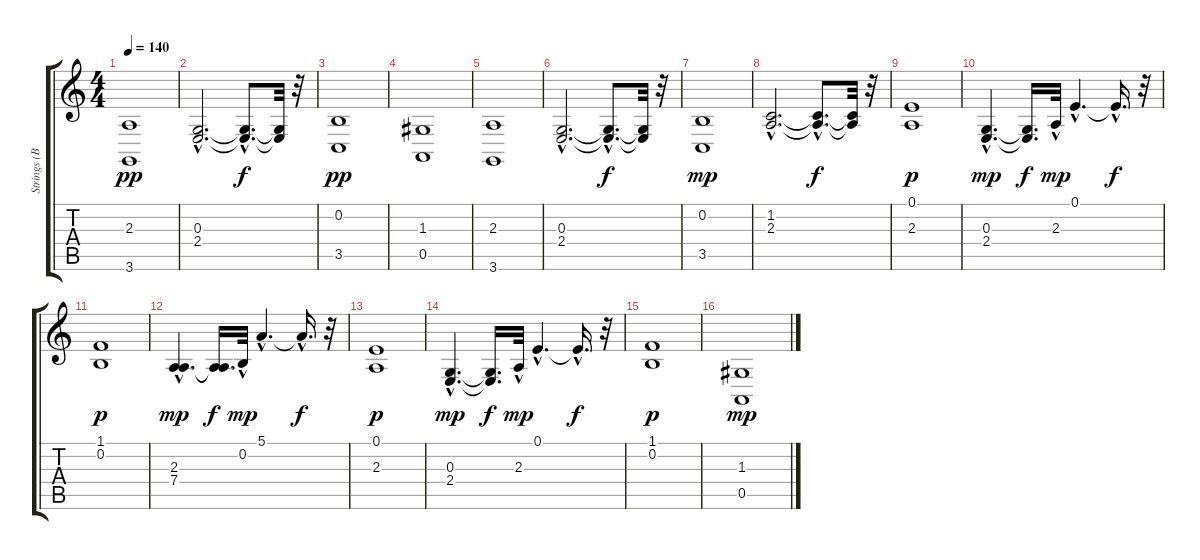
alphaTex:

\track ("Strings (BB)" "Strings (B") {instrument stringensemble2}
\staff {score tabs}
\tuning (E4 B3 G3 D3 A2 E2) {hide}
\ts (4 4)
\tempo 140
\clef g2
\ks c
(2.3 3.6).1{dy pp} |
(0.3{hac} 2.4{hac}).2{d} (0.3{hac t} 2.4{hac t}).8{d dy f} (0.3{t} 2.4{t}).32 r.32 |
(0.2 3.5).1{dy pp} |
(1.3 0.5).1 |
(2.3 3.6).1 |
(0.3{hac} 2.4{hac}).2{d} (0.3{hac t} 2.4{hac t}).8{d dy f} (0.3{t} 2.4{t}).32 r.32 |
(0.2 3.5).1{dy mp} |
(1.2{hac} 2.3{hac}).2{d volume 6} (1.2{hac t} 2.3{hac t}).8{d dy f} (1.2{t} 2.3{t}).32 r.32 |
(0.1 2.3).1{dy p volume 6} |
(0.3{hac} 2.4{hac}).4{d dy mp volume 6} (0.3{t} 2.4{t}).16{d dy f} 2.3{hac}.32{dy mp volume 7} 0.1{hac}.4{d} 0.1{hac t}.16{d dy f} r.32 |
(1.1 0.2).1{dy p volume 7} |
(2.3{hac} 7.4{hac}).4{d dy mp volume 8} (2.3{t} 7.4{t}).16{d dy f} 0.2{hac}.32{dy mp volume 8} 5.1{hac}.4{d} 5.1{hac t}.16{d dy f} r.32 |
(0.1 2.3).1{dy p volume 8} |
(0.3{hac} 2.4{hac}).4{d dy mp volume 8} (0.3{t} 2.4{t}).16{d dy f} 2.3{hac}.32{dy mp} 0.1{hac}.4{d} 0.1{hac t}.16{d dy f} r.32 |
(1.1 0.2).1{dy p} |
(1.3 0.5).1{dy mp}
